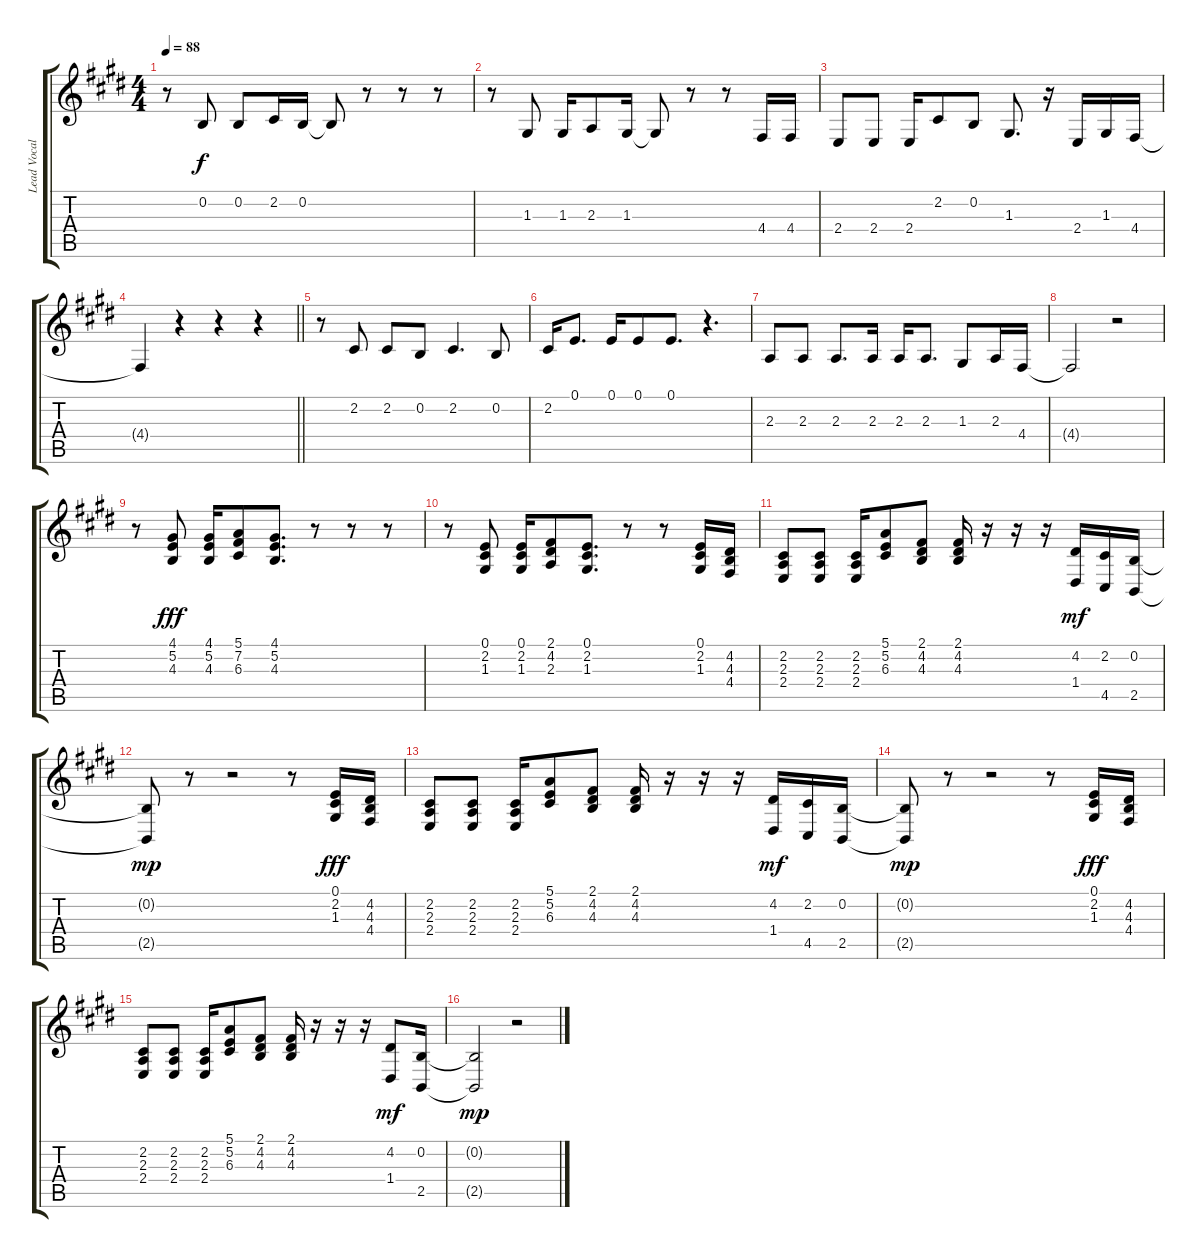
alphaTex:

\track ("Lead Vocal" "Lead Vocal") {instrument altosax}
\staff {score tabs}
\tuning (E4 B3 G3 D3 A2 E2) {hide}
\ts (4 4)
\tempo 88
\clef g2
\ks e
r.8{dy f} 0.2.8 0.2.8 2.2.16 0.2.16 0.2{t}.8 r.8 r.8 r.8 |
r.8 1.3.8 1.3.16 2.3.8 1.3.16 1.3{t}.8 r.8 r.8 4.4.16 4.4.16 |
2.4.8 2.4.8 2.4.16 2.2.8 0.2.8 1.3.8{d} r.16 2.4.16 1.3.16 4.4.16 |
\barLineRight lightlight
4.4{t}.4 r.4 r.4 r.4 |
r.8 2.2.8 2.2.8 0.2.8 2.2.4{d} 0.2.8 |
2.2.16 0.1.8{d} 0.1.16 0.1.8 0.1.8{d} r.4{d} |
2.3.8 2.3.8 2.3.8{d} 2.3.16 2.3.16 2.3.8{d} 1.3.8 2.3.16 4.4.16 |
4.4{t}.2 r.2 |
r.8 (4.1 5.2 4.3).8{dy fff} (4.1 5.2 4.3).16 (5.1 7.2 6.3).8 (4.1 5.2 4.3).8{d} r.8 r.8 r.8 |
r.8 (0.1 2.2 1.3).8 (0.1 2.2 1.3).16 (2.1 4.2 2.3).8 (0.1 2.2 1.3).8{d} r.8 r.8 (0.1 2.2 1.3).16 (4.2 4.3 4.4).16 |
(2.2 2.3 2.4).8 (2.2 2.3 2.4).8 (2.2 2.3 2.4).16 (5.1 5.2 6.3).8 (2.1 4.2 4.3).8 (2.1 4.2 4.3).16 r.16 r.16 r.16 (4.2 1.4).16{dy mf} (2.2 4.5).16 (0.2 2.5).16 |
(0.2{t} 2.5{t}).8{dy mp} r.8 r.2 r.8 (0.1 2.2 1.3).16{dy fff} (4.2 4.3 4.4).16 |
(2.2 2.3 2.4).8 (2.2 2.3 2.4).8 (2.2 2.3 2.4).16 (5.1 5.2 6.3).8 (2.1 4.2 4.3).8 (2.1 4.2 4.3).16 r.16 r.16 r.16 (4.2 1.4).16{dy mf} (2.2 4.5).16 (0.2 2.5).16 |
(0.2{t} 2.5{t}).8{dy mp} r.8 r.2 r.8 (0.1 2.2 1.3).16{dy fff} (4.2 4.3 4.4).16 |
(2.2 2.3 2.4).8 (2.2 2.3 2.4).8 (2.2 2.3 2.4).16 (5.1 5.2 6.3).8 (2.1 4.2 4.3).8 (2.1 4.2 4.3).16 r.16 r.16 r.16 (4.2 1.4).8{dy mf} (0.2 2.5).16 |
(0.2{t} 2.5{t}).2{dy mp} r.2
